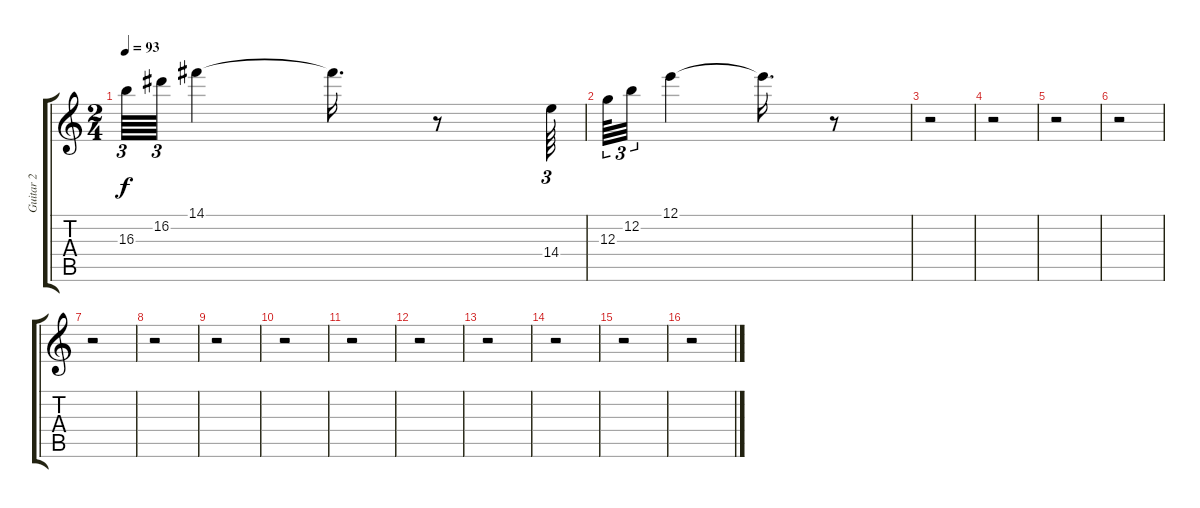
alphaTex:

\track ("Guitar 2" "Guitar 2") {instrument electricguitarclean}
\staff {score tabs}
\tuning (E4 B3 G3 D3 A2 E2) {hide}
\ts (2 4)
\tempo 93
\clef g2
\ks c
16.3.64{tu (3 2) dy f} 16.2.64{tu (3 2)} 14.1.4 14.1{t}.16{d} r.8 14.4.64{tu (3 2)} |
12.3.64{tu (3 2)} 12.2.32{tu (3 2)} 12.1.4 12.1{t}.16{d} r.8 |
r.2 |
r.2 |
r.2 |
r.2 |
r.2 |
r.2 |
r.2 |
r.2 |
r.2 |
r.2 |
r.2 |
r.2 |
r.2 |
r.2
